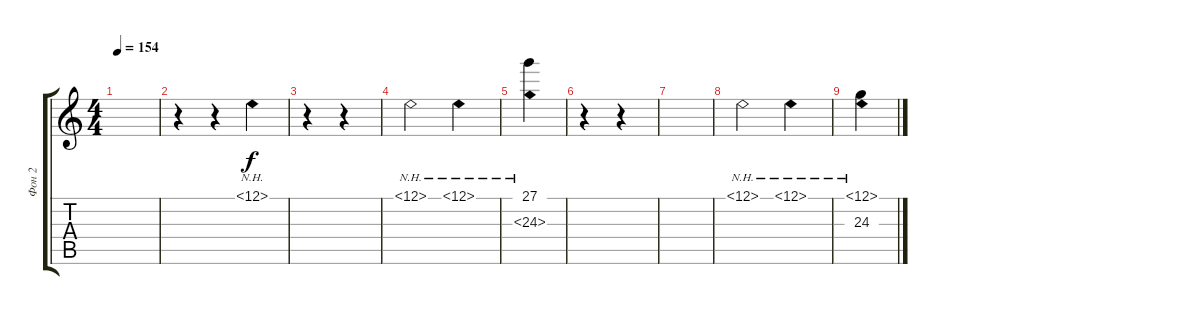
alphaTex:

\track ("Фон 2" "Фон 2") {instrument celesta}
\staff {score tabs}
\tuning (E4 B3 G3 D3 A2 E2) {hide}
\ts (4 4)
\tempo 154
\clef g2
\ks c
|
r.4 r.4 27.1{nh}.4 |
r.4 r.4 |
27.1{nh}.2 29.1{nh}.4 |
(27.1 24.3{nh}).4 |
r.4 r.4 |
|
27.1{nh}.2 29.1{nh}.4 |
(27.1{nh} 24.3).4
